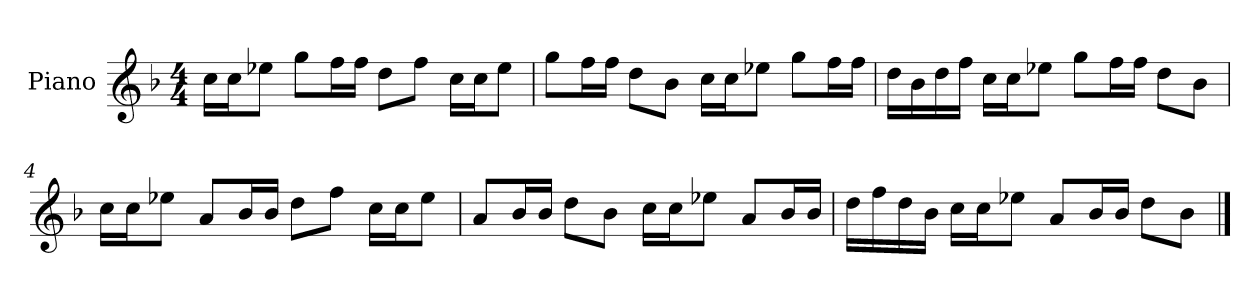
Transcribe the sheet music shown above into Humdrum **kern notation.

**kern
*part1
*staff1
*I"Piano
*I'P-no
*clefG2
*k[b-]
*M4/4
*MM90
=1
16cc\LL
16cc\J
8ee-X\J
8gg\L
16ff\L
16ff\JJ
8dd\L
8ff\J
16cc\LL
16cc\J
8ee-\J
=2
8gg\L
16ff\L
16ff\JJ
8dd\L
8b-\J
16cc\LL
16cc\J
8ee-X\J
8gg\L
16ff\L
16ff\JJ
=3
16dd\LL
16b-\
16dd\
16ff\JJ
16cc\LL
16cc\J
8ee-X\J
8gg\L
16ff\L
16ff\JJ
8dd\L
8b-\J
!!LO:LB:g=z
=4
16cc\LL
16cc\J
8ee-X\J
8a/L
16b-/L
16b-/JJ
8dd\L
8ff\J
16cc\LL
16cc\J
8ee-\J
=5
8a/L
16b-/L
16b-/JJ
8dd\L
8b-\J
16cc\LL
16cc\J
8ee-X\J
8a/L
16b-/L
16b-/JJ
=6
16dd\LL
16ff\
16dd\
16b-\JJ
16cc\LL
16cc\J
8ee-X\J
8a/L
16b-/L
16b-/JJ
8dd\L
8b-\J
==
*-
